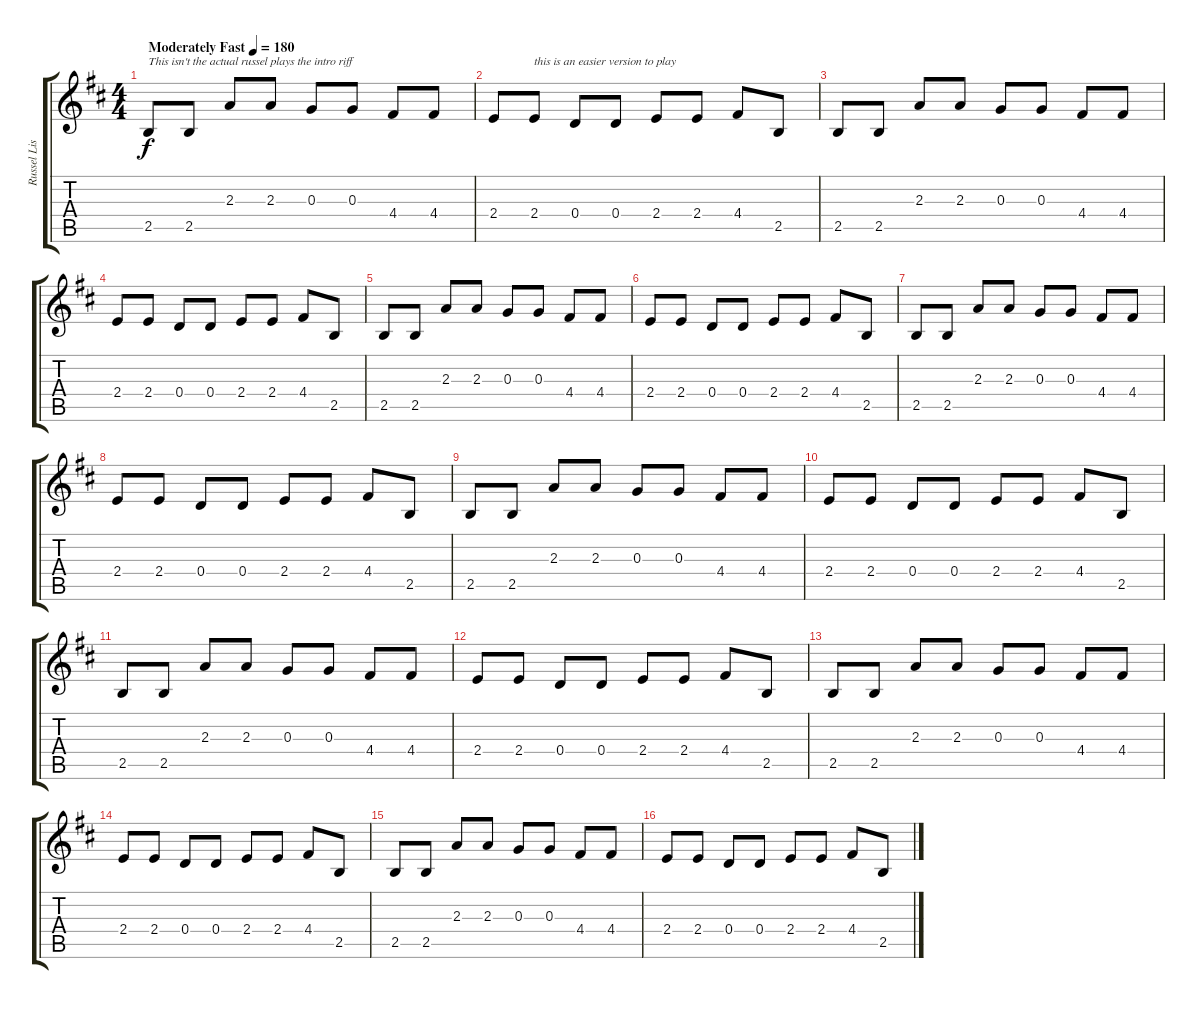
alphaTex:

\track ("Russel Lissack" "Russel Lis") {instrument overdrivenguitar}
\staff {score tabs}
\tuning (E4 B3 G3 D3 A2 E2) {hide}
\ts (4 4)
\tempo (180 "Moderately Fast")
\clef g2
\ks d
2.5.8{txt "This isn't the actual russel plays the intro riff" dy f instrument overdrivenguitar} 2.5.8 2.3.8 2.3.8 0.3.8 0.3.8 4.4.8 4.4.8 |
2.4.8 2.4.8{txt "this is an easier version to play"} 0.4.8 0.4.8 2.4.8 2.4.8 4.4.8 2.5.8 |
2.5.8 2.5.8 2.3.8 2.3.8 0.3.8 0.3.8 4.4.8 4.4.8 |
2.4.8 2.4.8 0.4.8 0.4.8 2.4.8 2.4.8 4.4.8 2.5.8 |
2.5.8 2.5.8 2.3.8 2.3.8 0.3.8 0.3.8 4.4.8 4.4.8 |
2.4.8 2.4.8 0.4.8 0.4.8 2.4.8 2.4.8 4.4.8 2.5.8 |
2.5.8 2.5.8 2.3.8 2.3.8 0.3.8 0.3.8 4.4.8 4.4.8 |
2.4.8 2.4.8 0.4.8 0.4.8 2.4.8 2.4.8 4.4.8 2.5.8 |
2.5.8 2.5.8 2.3.8 2.3.8 0.3.8 0.3.8 4.4.8 4.4.8 |
2.4.8 2.4.8 0.4.8 0.4.8 2.4.8 2.4.8 4.4.8 2.5.8 |
2.5.8 2.5.8 2.3.8 2.3.8 0.3.8 0.3.8 4.4.8 4.4.8 |
2.4.8 2.4.8 0.4.8 0.4.8 2.4.8 2.4.8 4.4.8 2.5.8 |
2.5.8 2.5.8 2.3.8 2.3.8 0.3.8 0.3.8 4.4.8 4.4.8 |
2.4.8 2.4.8 0.4.8 0.4.8 2.4.8 2.4.8 4.4.8 2.5.8 |
2.5.8 2.5.8 2.3.8 2.3.8 0.3.8 0.3.8 4.4.8 4.4.8 |
2.4.8 2.4.8 0.4.8 0.4.8 2.4.8 2.4.8 4.4.8 2.5.8
